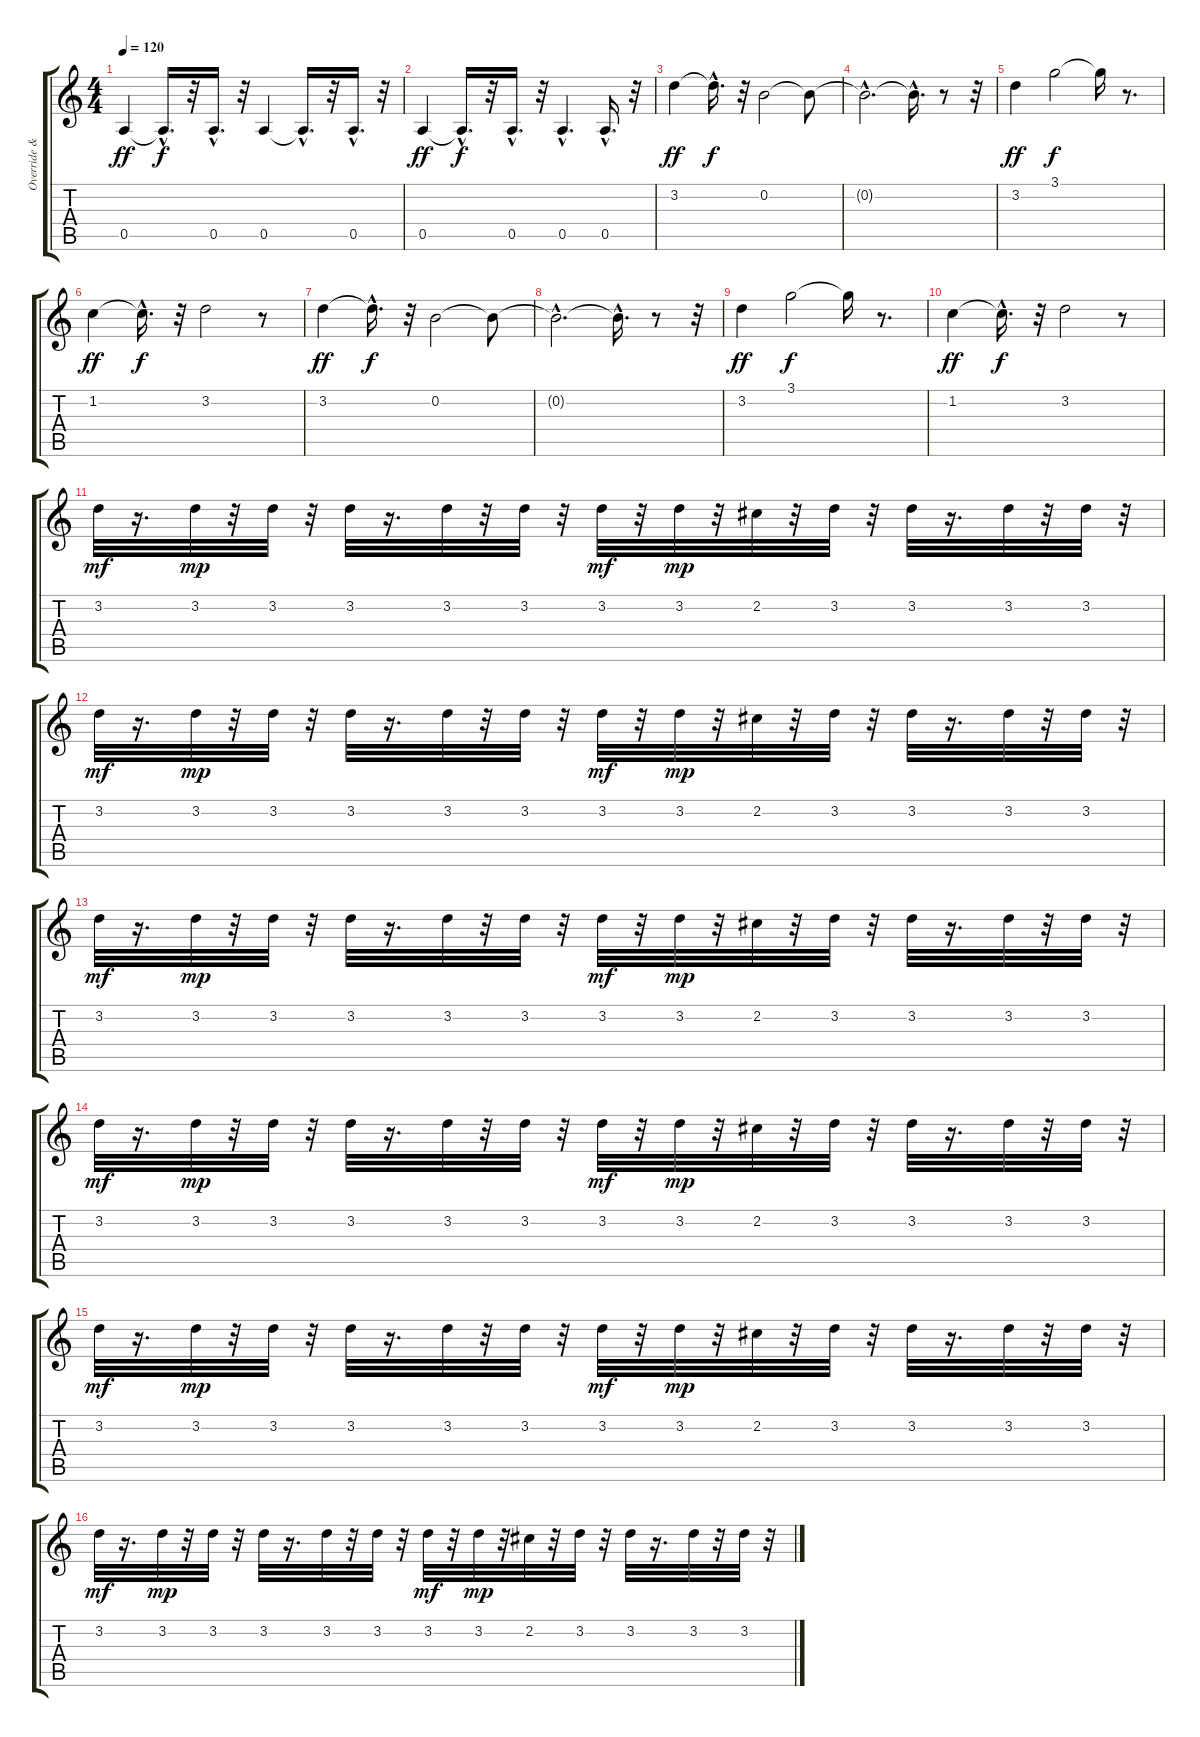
\track ("Override & mute Guitars" "Override &") {instrument overdrivenguitar}
\staff {score tabs}
\tuning (E4 B3 G3 D3 A2 E2) {hide}
\ts (4 4)
\tempo 120
\clef g2
\ks c
0.5.4{dy ff} 0.5{hac t}.16{d dy f} r.32 0.5{hac}.16{d} r.32 0.5.4 0.5{hac t}.16{d} r.32 0.5{hac}.16{d} r.32 |
0.5.4{dy ff} 0.5{hac t}.16{d dy f} r.32 0.5{hac}.16{d} r.32 0.5{hac}.4{d} 0.5{hac}.16{d} r.32 |
3.2.4{dy ff} 3.2{hac t}.16{d dy f} r.32 0.2.2 0.2{t}.8 |
0.2{hac t}.2{d} 0.2{hac t}.16{d} r.8 r.32 |
3.2.4{dy ff} 3.1.2{dy f} 3.1{t}.16 r.8{d} |
1.2.4{dy ff} 1.2{hac t}.16{d dy f} r.32 3.2.2 r.8 |
3.2.4{dy ff} 3.2{hac t}.16{d dy f} r.32 0.2.2 0.2{t}.8 |
0.2{hac t}.2{d} 0.2{hac t}.16{d} r.8 r.32 |
3.2.4{dy ff} 3.1.2{dy f} 3.1{t}.16 r.8{d} |
1.2.4{dy ff} 1.2{hac t}.16{d dy f} r.32 3.2.2 r.8 |
3.2.32{dy mf instrument electricguitarmuted} r.16{d} 3.2.32{dy mp} r.32 3.2.32 r.32 3.2.32 r.16{d} 3.2.32 r.32 3.2.32 r.32 3.2.32{dy mf} r.32 3.2.32{dy mp} r.32 2.2.32 r.32 3.2.32 r.32 3.2.32 r.16{d} 3.2.32 r.32 3.2.32 r.32 |
3.2.32{dy mf} r.16{d} 3.2.32{dy mp} r.32 3.2.32 r.32 3.2.32 r.16{d} 3.2.32 r.32 3.2.32 r.32 3.2.32{dy mf} r.32 3.2.32{dy mp} r.32 2.2.32 r.32 3.2.32 r.32 3.2.32 r.16{d} 3.2.32 r.32 3.2.32 r.32 |
3.2.32{dy mf} r.16{d} 3.2.32{dy mp} r.32 3.2.32 r.32 3.2.32 r.16{d} 3.2.32 r.32 3.2.32 r.32 3.2.32{dy mf} r.32 3.2.32{dy mp} r.32 2.2.32 r.32 3.2.32 r.32 3.2.32 r.16{d} 3.2.32 r.32 3.2.32 r.32 |
3.2.32{dy mf} r.16{d} 3.2.32{dy mp} r.32 3.2.32 r.32 3.2.32 r.16{d} 3.2.32 r.32 3.2.32 r.32 3.2.32{dy mf} r.32 3.2.32{dy mp} r.32 2.2.32 r.32 3.2.32 r.32 3.2.32 r.16{d} 3.2.32 r.32 3.2.32 r.32 |
3.2.32{dy mf} r.16{d} 3.2.32{dy mp} r.32 3.2.32 r.32 3.2.32 r.16{d} 3.2.32 r.32 3.2.32 r.32 3.2.32{dy mf} r.32 3.2.32{dy mp} r.32 2.2.32 r.32 3.2.32 r.32 3.2.32 r.16{d} 3.2.32 r.32 3.2.32 r.32 |
3.2.32{dy mf} r.16{d} 3.2.32{dy mp} r.32 3.2.32 r.32 3.2.32 r.16{d} 3.2.32 r.32 3.2.32 r.32 3.2.32{dy mf} r.32 3.2.32{dy mp} r.32 2.2.32 r.32 3.2.32 r.32 3.2.32 r.16{d} 3.2.32 r.32 3.2.32 r.32
